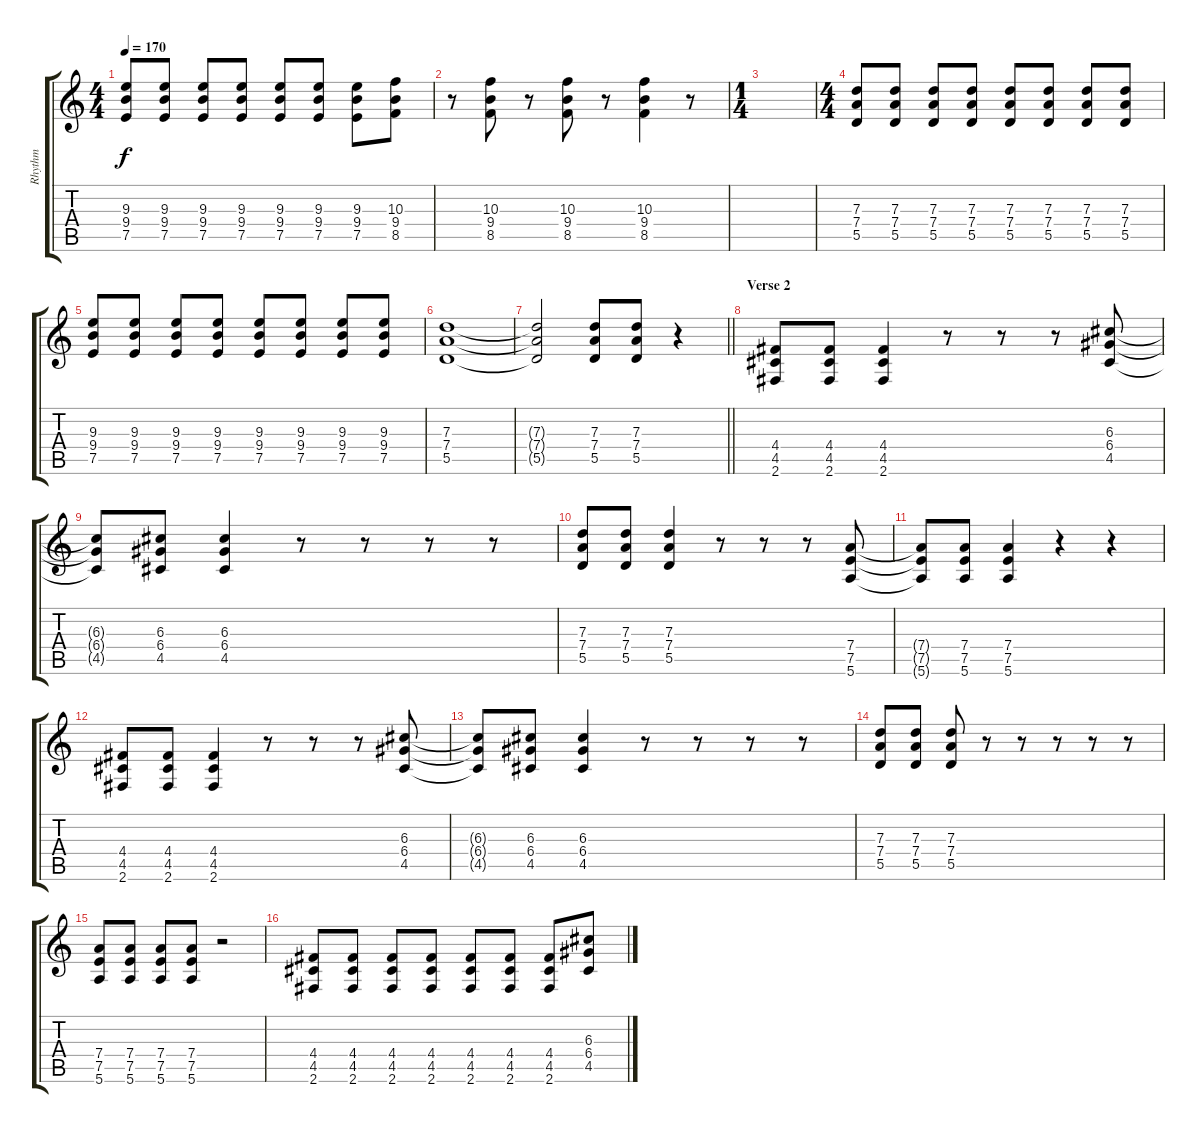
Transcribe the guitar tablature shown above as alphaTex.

\track ("Rhythm" "Rhythm") {instrument distortionguitar}
\staff {score tabs}
\tuning (E4 B3 G3 D3 A2 E2) {hide}
\ts (4 4)
\tempo 170
\clef g2
\ks c
(9.3 9.4 7.5).8{dy f} (9.3 9.4 7.5).8 (9.3 9.4 7.5).8 (9.3 9.4 7.5).8 (9.3 9.4 7.5).8 (9.3 9.4 7.5).8 (9.3 9.4 7.5).8 (10.3 9.4 8.5).8 |
r.8 (10.3 9.4 8.5).8 r.8 (10.3 9.4 8.5).8 r.8 (10.3 9.4 8.5).4 r.8 |
\ts (1 4)
|
\ts (4 4)
(7.3 7.4 5.5).8 (7.3 7.4 5.5).8 (7.3 7.4 5.5).8 (7.3 7.4 5.5).8 (7.3 7.4 5.5).8 (7.3 7.4 5.5).8 (7.3 7.4 5.5).8 (7.3 7.4 5.5).8 |
(9.3 9.4 7.5).8 (9.3 9.4 7.5).8 (9.3 9.4 7.5).8 (9.3 9.4 7.5).8 (9.3 9.4 7.5).8 (9.3 9.4 7.5).8 (9.3 9.4 7.5).8 (9.3 9.4 7.5).8 |
(7.3 7.4 5.5).1 |
\barLineRight lightlight
(7.3{t} 7.4{t} 5.5{t}).2 (7.3 7.4 5.5).8 (7.3 7.4 5.5).8 r.4 |
\section ("" "Verse 2")
(4.4 4.5 2.6).8 (4.4 4.5 2.6).8 (4.4 4.5 2.6).4 r.8 r.8 r.8 (6.3 6.4 4.5).8 |
(6.3{t} 6.4{t} 4.5{t}).8 (6.3 6.4 4.5).8 (6.3 6.4 4.5).4 r.8 r.8 r.8 r.8 |
(7.3 7.4 5.5).8 (7.3 7.4 5.5).8 (7.3 7.4 5.5).4 r.8 r.8 r.8 (7.4 7.5 5.6).8 |
(7.4{t} 7.5{t} 5.6{t}).8 (7.4 7.5 5.6).8 (7.4 7.5 5.6).4 r.4 r.4 |
(4.4 4.5 2.6).8 (4.4 4.5 2.6).8 (4.4 4.5 2.6).4 r.8 r.8 r.8 (6.3 6.4 4.5).8 |
(6.3{t} 6.4{t} 4.5{t}).8 (6.3 6.4 4.5).8 (6.3 6.4 4.5).4 r.8 r.8 r.8 r.8 |
(7.3 7.4 5.5).8 (7.3 7.4 5.5).8 (7.3 7.4 5.5).8 r.8 r.8 r.8 r.8 r.8 |
(7.4 7.5 5.6).8 (7.4 7.5 5.6).8 (7.4 7.5 5.6).8 (7.4 7.5 5.6).8 r.2 |
(4.4 4.5 2.6).8 (4.4 4.5 2.6).8 (4.4 4.5 2.6).8 (4.4 4.5 2.6).8 (4.4 4.5 2.6).8 (4.4 4.5 2.6).8 (4.4 4.5 2.6).8 (6.3 6.4 4.5).8
